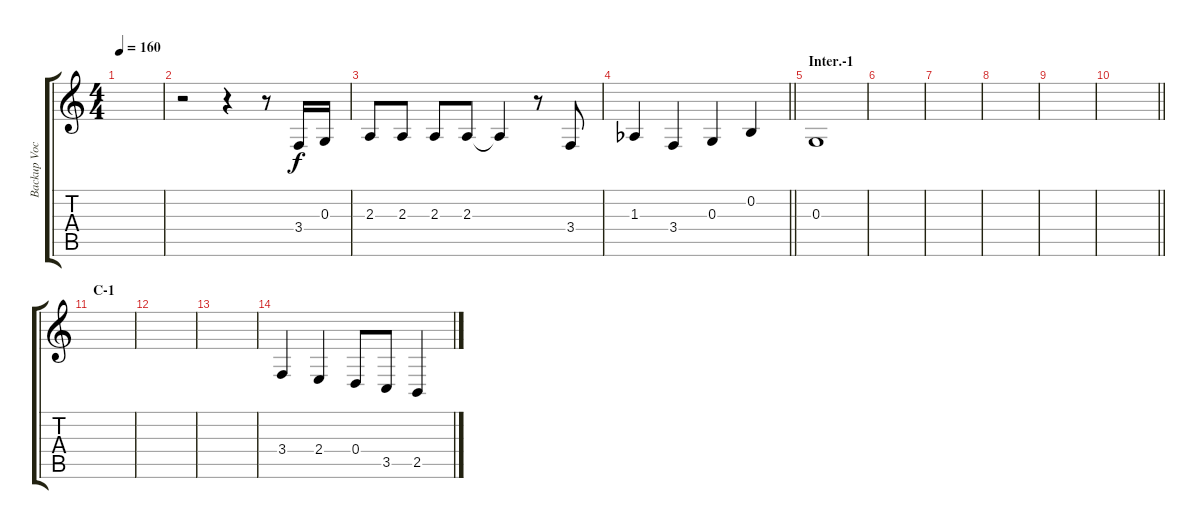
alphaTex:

\track ("Backup Vocals" "Backup Voc") {instrument altosax}
\staff {score tabs}
\tuning (E4 B3 G3 D3 A2 E2) {hide}
\ts (4 4)
\tempo 160
\clef g2
\ks c
|
r.2 r.4 r.8 3.4.16 0.3.16 |
2.3.8 2.3.8 2.3.8 2.3.8 2.3{t}.4 r.8 3.4.8 |
\barLineRight lightlight
1.3{acc b}.4 3.4.4 0.3.4 0.2.4 |
\section ("" "Inter.-1")
0.3.1 |
|
|
|
|
\barLineRight lightlight
|
\section ("" "C-1")
|
|
|
3.4.4 2.4.4 0.4.8 3.5.8 2.5.4
